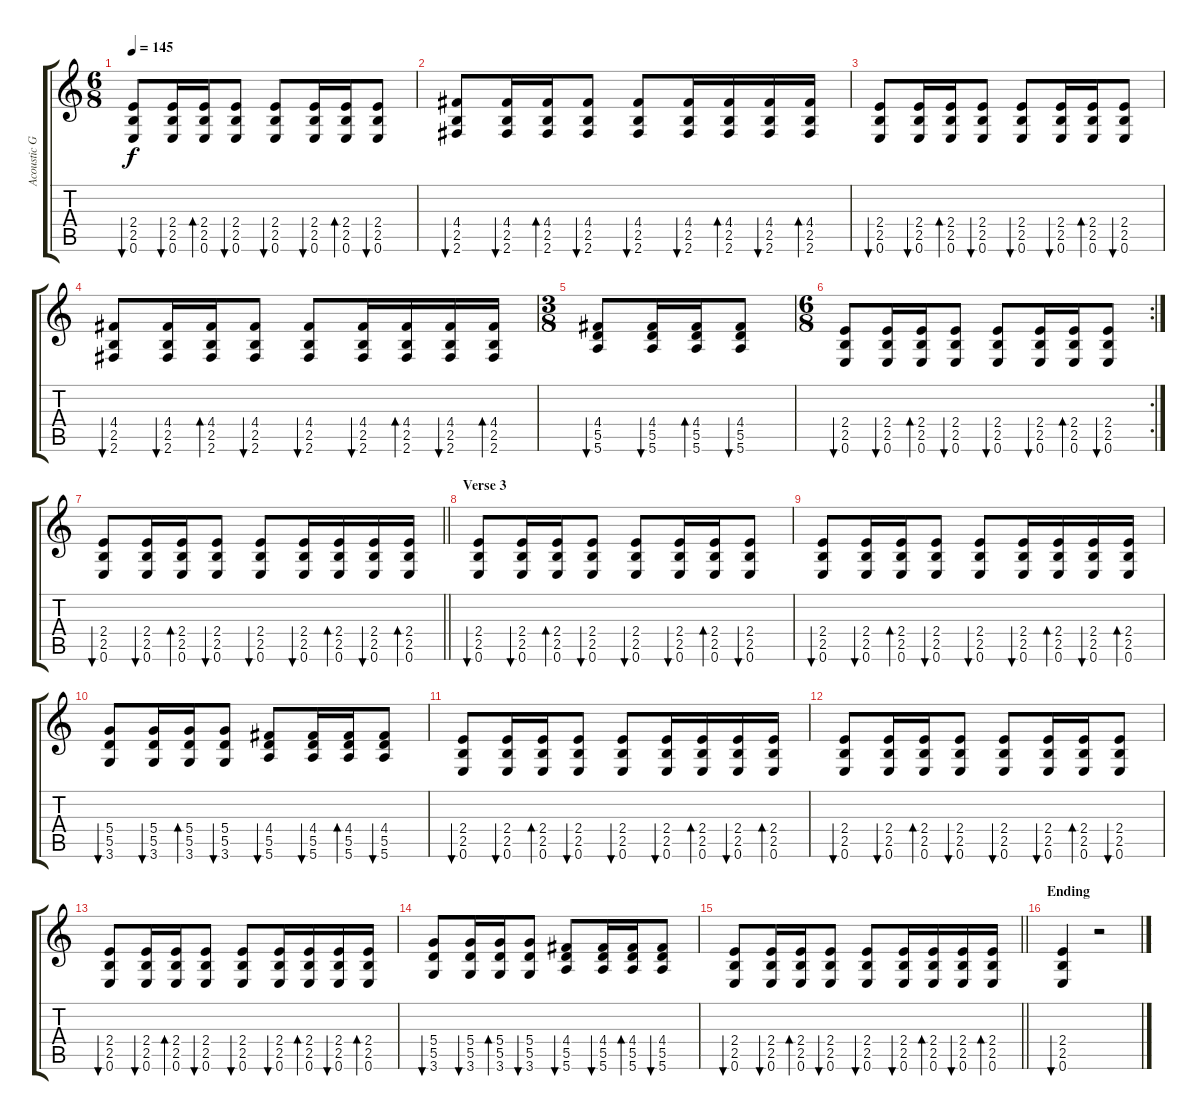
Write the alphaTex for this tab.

\track ("Acoustic Guitar" "Acoustic G") {instrument acousticguitarsteel}
\staff {score tabs}
\tuning (E4 B3 G3 D3 A2 E2) {hide}
\ts (6 8)
\tempo 145
\clef g2
\ks c
(2.4 2.5 0.6).8{bu 240 dy f} (2.4 2.5 0.6).16{bu 240} (2.4 2.5 0.6).16{bd 240} (2.4 2.5 0.6).8{bu 240} (2.4 2.5 0.6).8{bu 240} (2.4 2.5 0.6).16{bu 240} (2.4 2.5 0.6).16{bd 240} (2.4 2.5 0.6).8{bu 240} |
(4.4 2.5 2.6).8{bu 240} (4.4 2.5 2.6).16{bu 240} (4.4 2.5 2.6).16{bd 240} (4.4 2.5 2.6).8{bu 240} (4.4 2.5 2.6).8{bu 240} (4.4 2.5 2.6).16{bu 240} (4.4 2.5 2.6).16{bd 240} (4.4 2.5 2.6).16{bu 240} (4.4 2.5 2.6).16{bd 240} |
(2.4 2.5 0.6).8{bu 240} (2.4 2.5 0.6).16{bu 240} (2.4 2.5 0.6).16{bd 240} (2.4 2.5 0.6).8{bu 240} (2.4 2.5 0.6).8{bu 240} (2.4 2.5 0.6).16{bu 240} (2.4 2.5 0.6).16{bd 240} (2.4 2.5 0.6).8{bu 240} |
(4.4 2.5 2.6).8{bu 240} (4.4 2.5 2.6).16{bu 240} (4.4 2.5 2.6).16{bd 240} (4.4 2.5 2.6).8{bu 240} (4.4 2.5 2.6).8{bu 240} (4.4 2.5 2.6).16{bu 240} (4.4 2.5 2.6).16{bd 240} (4.4 2.5 2.6).16{bu 240} (4.4 2.5 2.6).16{bd 240} |
\ts (3 8)
(4.4 5.5 5.6).8{bu 240} (4.4 5.5 5.6).16{bu 240} (4.4 5.5 5.6).16{bd 240} (4.4 5.5 5.6).8{bu 240} |
\rc 2
\ts (6 8)
(2.4 2.5 0.6).8{bu 240} (2.4 2.5 0.6).16{bu 240} (2.4 2.5 0.6).16{bd 240} (2.4 2.5 0.6).8{bu 240} (2.4 2.5 0.6).8{bu 240} (2.4 2.5 0.6).16{bu 240} (2.4 2.5 0.6).16{bd 240} (2.4 2.5 0.6).8{bu 240} |
\barLineRight lightlight
(2.4 2.5 0.6).8{bu 240} (2.4 2.5 0.6).16{bu 240} (2.4 2.5 0.6).16{bd 240} (2.4 2.5 0.6).8{bu 240} (2.4 2.5 0.6).8{bu 240} (2.4 2.5 0.6).16{bu 240} (2.4 2.5 0.6).16{bd 240} (2.4 2.5 0.6).16{bu 240} (2.4 2.5 0.6).16{bd 240} |
\section ("" "Verse 3")
(2.4 2.5 0.6).8{bu 240} (2.4 2.5 0.6).16{bu 240} (2.4 2.5 0.6).16{bd 240} (2.4 2.5 0.6).8{bu 240} (2.4 2.5 0.6).8{bu 240} (2.4 2.5 0.6).16{bu 240} (2.4 2.5 0.6).16{bd 240} (2.4 2.5 0.6).8{bu 240} |
(2.4 2.5 0.6).8{bu 240} (2.4 2.5 0.6).16{bu 240} (2.4 2.5 0.6).16{bd 240} (2.4 2.5 0.6).8{bu 240} (2.4 2.5 0.6).8{bu 240} (2.4 2.5 0.6).16{bu 240} (2.4 2.5 0.6).16{bd 240} (2.4 2.5 0.6).16{bu 240} (2.4 2.5 0.6).16{bd 240} |
(5.4 5.5 3.6).8{bu 240} (5.4 5.5 3.6).16{bu 240} (5.4 5.5 3.6).16{bd 240} (5.4 5.5 3.6).8{bu 240} (4.4 5.5 5.6).8{bu 240} (4.4 5.5 5.6).16{bu 240} (4.4 5.5 5.6).16{bd 240} (4.4 5.5 5.6).8{bu 240} |
(2.4 2.5 0.6).8{bu 240} (2.4 2.5 0.6).16{bu 240} (2.4 2.5 0.6).16{bd 240} (2.4 2.5 0.6).8{bu 240} (2.4 2.5 0.6).8{bu 240} (2.4 2.5 0.6).16{bu 240} (2.4 2.5 0.6).16{bd 240} (2.4 2.5 0.6).16{bu 240} (2.4 2.5 0.6).16{bd 240} |
(2.4 2.5 0.6).8{bu 240} (2.4 2.5 0.6).16{bu 240} (2.4 2.5 0.6).16{bd 240} (2.4 2.5 0.6).8{bu 240} (2.4 2.5 0.6).8{bu 240} (2.4 2.5 0.6).16{bu 240} (2.4 2.5 0.6).16{bd 240} (2.4 2.5 0.6).8{bu 240} |
(2.4 2.5 0.6).8{bu 240} (2.4 2.5 0.6).16{bu 240} (2.4 2.5 0.6).16{bd 240} (2.4 2.5 0.6).8{bu 240} (2.4 2.5 0.6).8{bu 240} (2.4 2.5 0.6).16{bu 240} (2.4 2.5 0.6).16{bd 240} (2.4 2.5 0.6).16{bu 240} (2.4 2.5 0.6).16{bd 240} |
(5.4 5.5 3.6).8{bu 240} (5.4 5.5 3.6).16{bu 240} (5.4 5.5 3.6).16{bd 240} (5.4 5.5 3.6).8{bu 240} (4.4 5.5 5.6).8{bu 240} (4.4 5.5 5.6).16{bu 240} (4.4 5.5 5.6).16{bd 240} (4.4 5.5 5.6).8{bu 240} |
\barLineRight lightlight
(2.4 2.5 0.6).8{bu 240} (2.4 2.5 0.6).16{bu 240} (2.4 2.5 0.6).16{bd 240} (2.4 2.5 0.6).8{bu 240} (2.4 2.5 0.6).8{bu 240} (2.4 2.5 0.6).16{bu 240} (2.4 2.5 0.6).16{bd 240} (2.4 2.5 0.6).16{bu 240} (2.4 2.5 0.6).16{bd 240} |
\section ("" "Ending")
(2.4 2.5 0.6).4{bu 240} r.2
